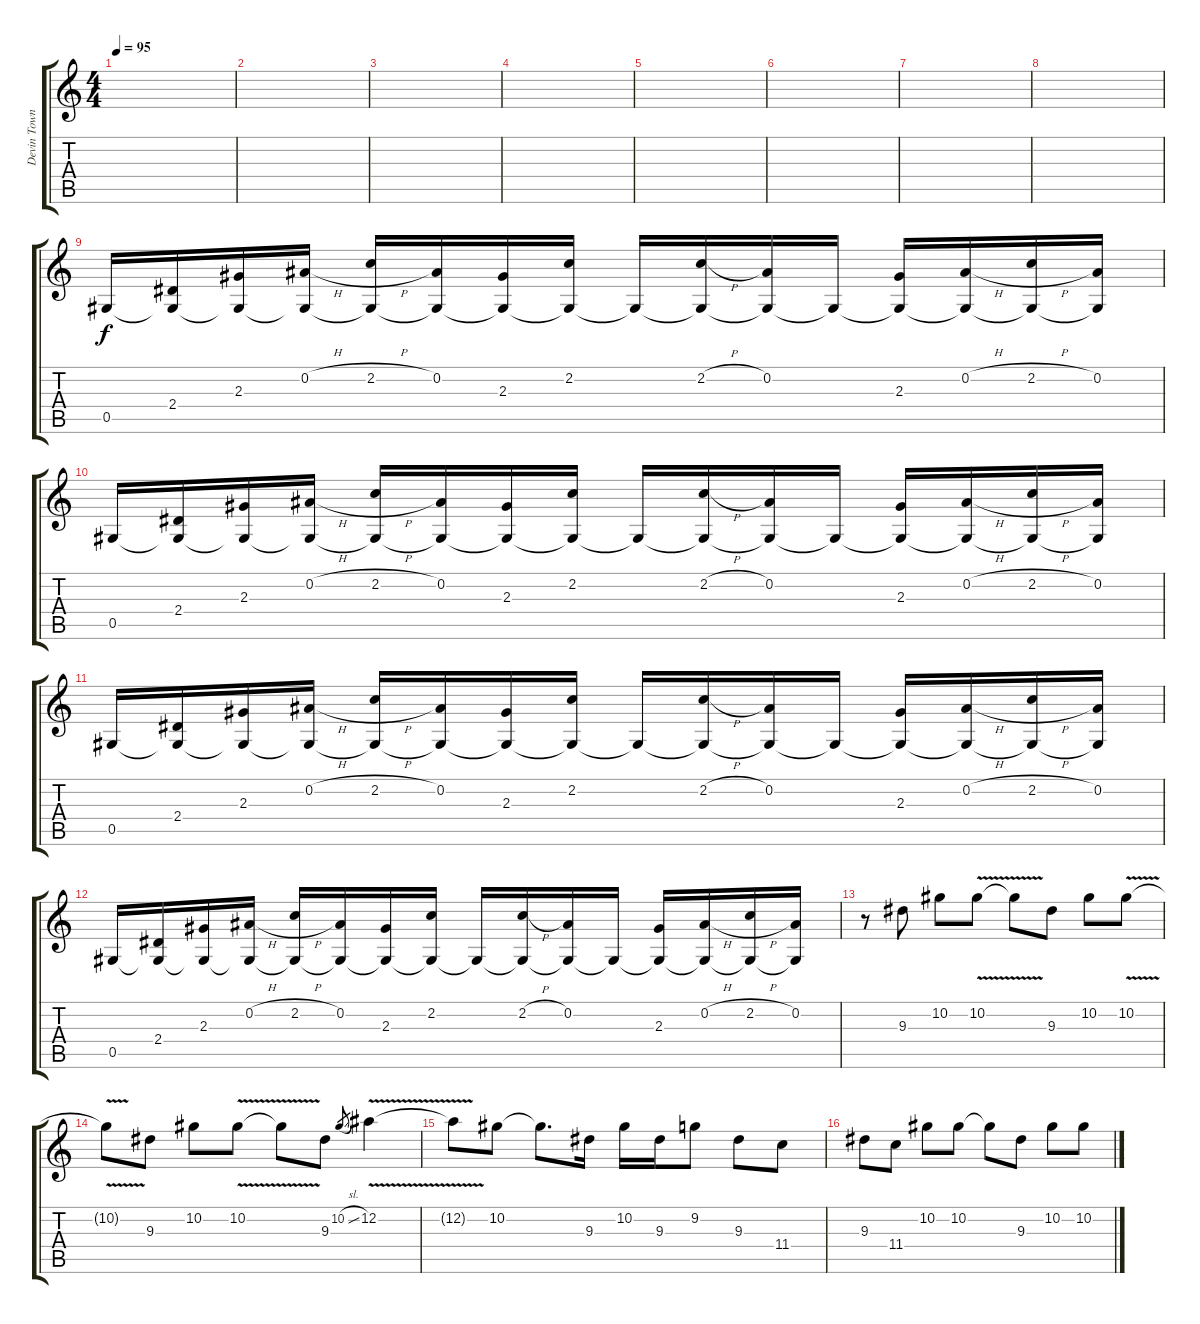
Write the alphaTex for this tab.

\track ("Devin Townsend (Main Guitar)" "Devin Town") {instrument distortionguitar}
\staff {score tabs}
\tuning (Eb4 Bb3 Gb3 Db3 Ab2 Db2) {hide}
\ts (4 4)
\tempo 95
\clef g2
\ks c
|
|
|
|
|
|
|
|
0.5.16 (2.4 0.5{t}).16 (2.3 0.5{t}).16 (0.2{h} 0.5{t}).16 (2.2{h} 0.5{t}).16 (0.2 0.5{t}).16 (2.3 0.5{t}).16 (2.2 0.5{t}).16 0.5{t}.16 (2.2{h} 0.5{t}).16 (0.2 0.5{t}).16 0.5{t}.16 (2.3 0.5{t}).16 (0.2{h} 0.5{t}).16 (2.2{h} 0.5{t}).16 (0.2 0.5{t}).16 |
0.5.16 (2.4 0.5{t}).16 (2.3 0.5{t}).16 (0.2{h} 0.5{t}).16 (2.2{h} 0.5{t}).16 (0.2 0.5{t}).16 (2.3 0.5{t}).16 (2.2 0.5{t}).16 0.5{t}.16 (2.2{h} 0.5{t}).16 (0.2 0.5{t}).16 0.5{t}.16 (2.3 0.5{t}).16 (0.2{h} 0.5{t}).16 (2.2{h} 0.5{t}).16 (0.2 0.5{t}).16 |
0.5.16 (2.4 0.5{t}).16 (2.3 0.5{t}).16 (0.2{h} 0.5{t}).16 (2.2{h} 0.5{t}).16 (0.2 0.5{t}).16 (2.3 0.5{t}).16 (2.2 0.5{t}).16 0.5{t}.16 (2.2{h} 0.5{t}).16 (0.2 0.5{t}).16 0.5{t}.16 (2.3 0.5{t}).16 (0.2{h} 0.5{t}).16 (2.2{h} 0.5{t}).16 (0.2 0.5{t}).16 |
0.5.16 (2.4 0.5{t}).16 (2.3 0.5{t}).16 (0.2{h} 0.5{t}).16 (2.2{h} 0.5{t}).16 (0.2 0.5{t}).16 (2.3 0.5{t}).16 (2.2 0.5{t}).16 0.5{t}.16 (2.2{h} 0.5{t}).16 (0.2 0.5{t}).16 0.5{t}.16 (2.3 0.5{t}).16 (0.2{h} 0.5{t}).16 (2.2{h} 0.5{t}).16 (0.2 0.5{t}).16 |
r.8 9.3.8 10.2.8 10.2{v}.8 10.2{t}.8 9.3.8 10.2.8 10.2{v}.8 |
10.2{t}.8 9.3.8 10.2.8 10.2{v}.8 10.2{t}.8 9.3.8 10.2{sl}.8{gr} 12.2{v}.4 |
12.2{t}.8 10.2.8 10.2{t}.8{d} 9.3.16 10.2.16 9.3.16 9.2.8 9.3.8 11.4.8 |
9.3.8 11.4.8 10.2.8 10.2.8 10.2{t}.8 9.3.8 10.2.8 10.2.8
